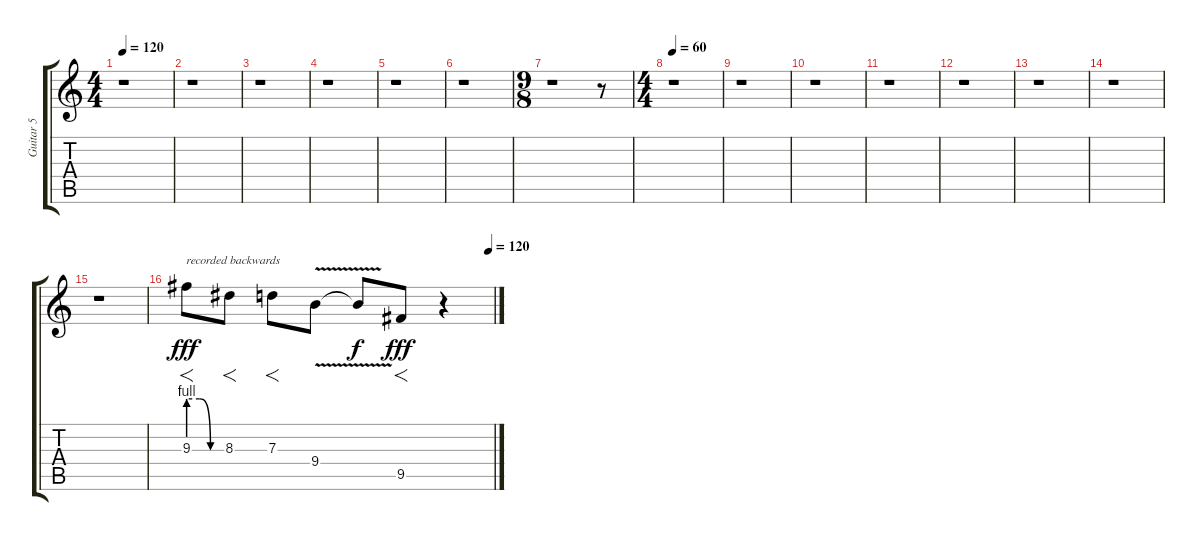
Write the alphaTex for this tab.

\track ("Guitar 5" "Guitar 5") {instrument distortionguitar}
\staff {score tabs}
\tuning (E4 B3 G3 D3 A2 E2) {hide}
\ts (4 4)
\tempo 120
\clef g2
\ks c
r.1{dy fff} |
r.1 |
r.1 |
r.1 |
r.1 |
r.1 |
\ts (9 8)
r.1 r.8 |
\ts (4 4)
\tempo 60
r.1 |
r.1 |
r.1 |
r.1 |
r.1 |
r.1 |
r.1 |
r.1 |
\tempo (120 0.984375)
9.3{be (custom 0 4 20 4 40 0 60 0)}.8{f txt "recorded backwards"} 8.3.8{f} 7.3.8{f} 9.4{v}.8 9.4{t}.8{dy f} 9.5.8{f dy fff} r.4
